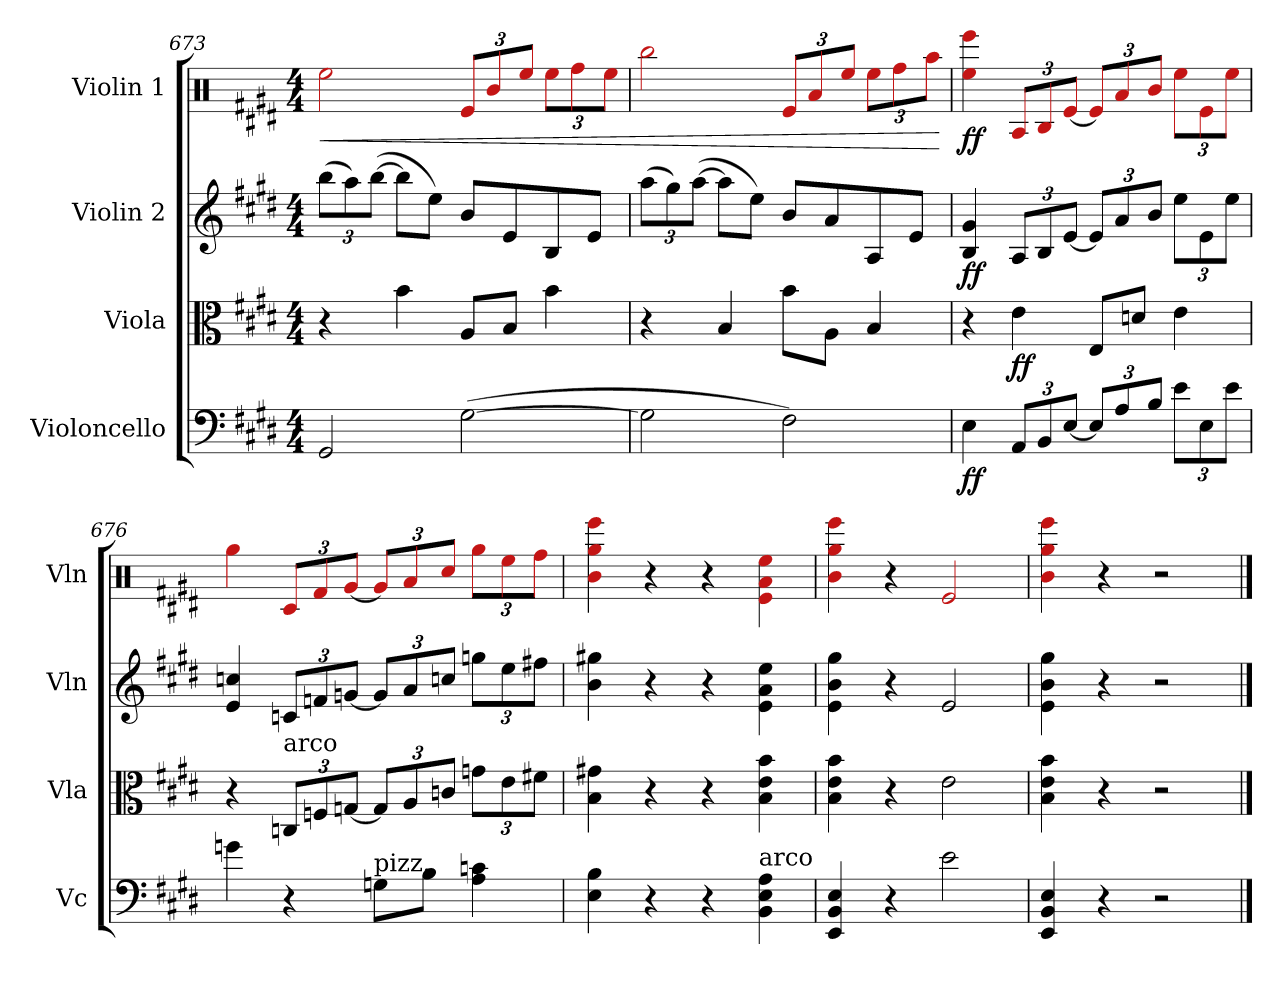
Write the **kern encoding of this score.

**kern	**dynam	**kern	**dynam	**kern	**dynam	**kern	**dynam
*part4	*part4	*part3	*part3	*part2	*part2	*part1	*part1
*staff4	*staff4	*staff3	*staff3	*staff2	*staff2	*staff1	*staff1
*I"Violoncello	*	*I"Viola	*	*I"Violin 2	*	*I"Violin 1	*
*I'Vc	*	*I'Vla	*	*I'Vln	*	*I'Vln	*
!!LO:LB:g=z
*clefF4	*	*clefC3	*	*clefG2	*	*clefX	*
*k[f#c#g#d#]	*	*k[f#c#g#d#]	*	*k[f#c#g#d#]	*	*k[f#c#g#d#]	*
*M4/4	*	*M4/4	*	*M4/4	*	*M4/4	*
*	*	*	*	*Xbrackettup	*	*	*
=673	=673	=673	=673	=673	=673	=673	=673
!	!	!	!	!	!	!	!LO:HP:b
2GG#/	.	4r	.	(>12bb\L	.	2ee\	<
.	.	.	.	12aa\)	.	.	.
.	.	.	.	(>[12bb\J	.	.	.
.	.	4b\	.	8bb\L]	.	.	.
.	.	.	.	8ee\J)	.	.	.
*	*	*	*	*	*	*Xbrackettup	*
(>[2G#\	.	8A/L	.	8b/L	.	12e/L	.
.	.	.	.	.	.	12b/	.
.	.	8B/J	.	8e/	.	.	.
.	.	.	.	.	.	12ee/J	.
.	.	4b\	.	8B/	.	12ee\L	.
.	.	.	.	.	.	12ff\	.
.	.	.	.	8e/J	.	.	.
.	.	.	.	.	.	12ee\J	.
=674	=674	=674	=674	=674	=674	=674	=674
2G#\]	.	4r	.	(>12aa\L	.	2bb\	.
.	.	.	.	12gg#\)	.	.	.
.	.	.	.	(>[12aa\J	.	.	.
.	.	4B/	.	8aa\L]	.	.	.
.	.	.	.	8ee\J)	.	.	.
2F#\)	.	8b\L	.	8b/L	.	12e/L	.
.	.	.	.	.	.	12a/	.
.	.	8A\J	.	8a/	.	.	.
.	.	.	.	.	.	12ee/J	.
.	.	4B/	.	8A/	.	12ee\L	.
.	.	.	.	.	.	12ff\	.
.	.	.	.	8e/J	.	.	.
.	.	.	.	.	.	12aa\J	.
.	.	.	.	.	.	.	[
=675	=675	=675	=675	=675	=675	=675	=675
!	!LO:DY:b	!	!	!	!LO:DY:b	!	!LO:DY:b
4E\	ff	4r	.	4B/ 4g#/	ff	4ee\ 4eee\	ff
*Xbrackettup	*	*	*	*	*	*	*
!	!	!	!LO:DY:b	!	!	!	!
12AA/L	.	4e\	ff	12A/L	.	12A/L	.
12BB/	.	.	.	12B/	.	12B/	.
[12E/J	.	.	.	[12e/J	.	[12e/J	.
12E/L]	.	8E/L	.	12e/L]	.	12e/L]	.
12A/	.	.	.	12a/	.	12a/	.
.	.	8dn/J	.	.	.	.	.
12B/J	.	.	.	12b/J	.	12b/J	.
12e\L	.	4e\	.	12ee\L	.	12ee\L	.
12E\	.	.	.	12e\	.	12e\	.
12e\J	.	.	.	12ee\J	.	12ee\J	.
!!LO:PB:g=z
=676	=676	=676	=676	=676	=676	=676	=676
4gn\	.	4r	.	4e/ 4ccn/	.	4ggn\	.
*	*	*Xbrackettup	*	*	*	*	*
!	!	!LO:TX:a:t=arco	!	!	!	!	!
4r	.	12Cn/L	.	12cn/L	.	12cn/L	.
.	.	12Fn/	.	12fn/	.	12fn/	.
.	.	[12Gn/J	.	[12gn/J	.	[12gn/J	.
!LO:TX:a:t=pizz.	!	!	!	!	!	!	!
8Gn\L	.	12G/L]	.	12g/L]	.	12g/L]	.
.	.	12A/	.	12a/	.	12a/	.
8B\J	.	.	.	.	.	.	.
.	.	12cn/J	.	12ccn/J	.	12ccn/J	.
4A\ 4cn\	.	12gn\L	.	12ggn\L	.	12gg\L	.
.	.	12e\	.	12ee\	.	12ee\	.
.	.	12f#X\J	.	12ff#X\J	.	12ff#X\J	.
=677	=677	=677	=677	=677	=677	=677	=677
4E\ 4B\	.	4B\ 4g#X\	.	4b\ 4gg#X\	.	4b\ 4gg#X\ 4eee\	.
4r	.	4r	.	4r	.	4r	.
4r	.	4r	.	4r	.	4r	.
!LO:TX:a:t=arco	!	!	!	!	!	!	!
4BB\ 4E\ 4A\	.	4B\ 4e\ 4b\	.	4e\ 4a\ 4ee\	.	4e\ 4a\ 4ee\	.
=678	=678	=678	=678	=678	=678	=678	=678
4EE/ 4BB/ 4E/	.	4B\ 4e\ 4b\	.	4e\ 4b\ 4gg#\	.	4b\ 4gg\ 4eee\	.
4r	.	4r	.	4r	.	4r	.
2e\	.	2e\	.	2e/	.	2e/	.
=679	=679	=679	=679	=679	=679	=679	=679
4EE/ 4BB/ 4E/	.	4B\ 4e\ 4b\	.	4e\ 4b\ 4gg#\	.	4b\ 4gg\ 4eee\	.
4r	.	4r	.	4r	.	4r	.
2r	.	2r	.	2r	.	2r	.
==	==	==	==	==	==	==	==
*-	*-	*-	*-	*-	*-	*-	*-
